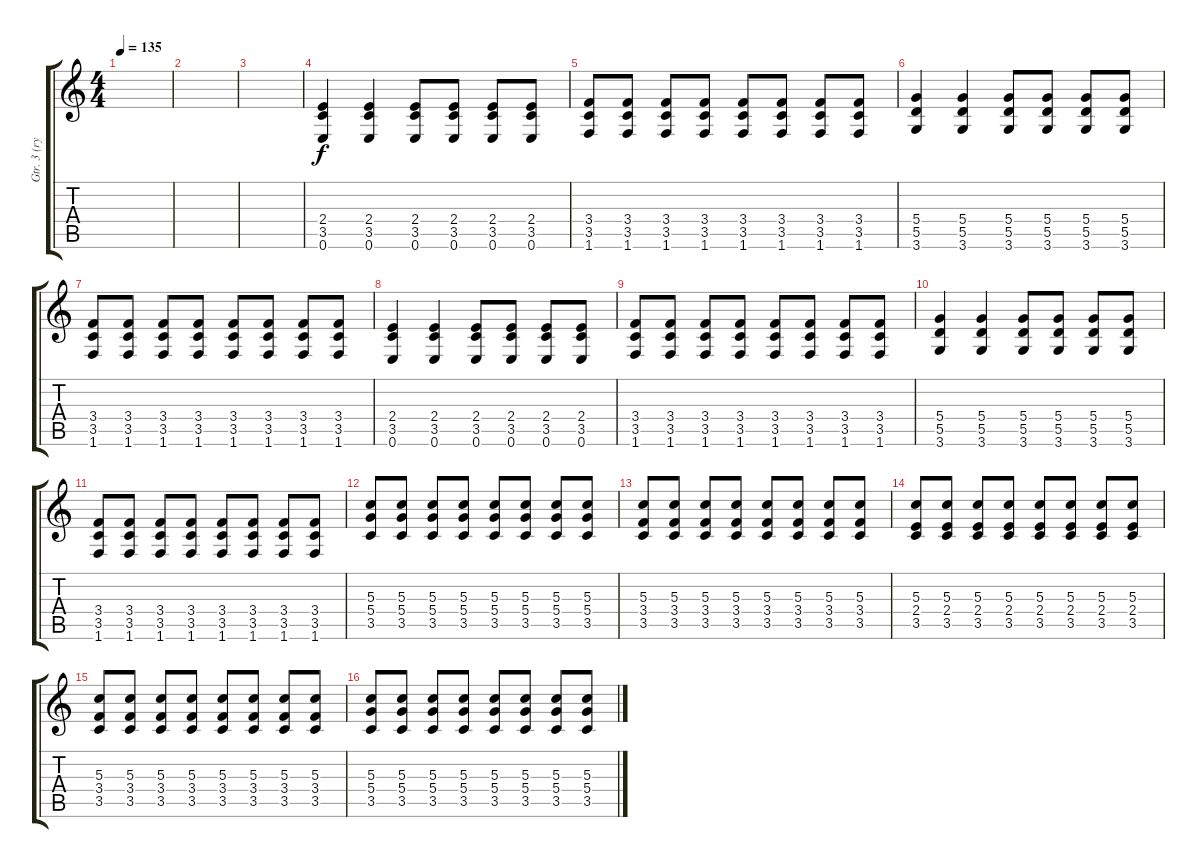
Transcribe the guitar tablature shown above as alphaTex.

\track ("Gtr. 3 (ryan mendez)" "Gtr. 3 (ry") {instrument acousticguitarsteel}
\staff {score tabs}
\tuning (E4 B3 G3 D3 A2 E2) {hide}
\ts (4 4)
\tempo 135
\clef g2
\ks c
|
|
|
(2.4 3.5 0.6).4 (2.4 3.5 0.6).4 (2.4 3.5 0.6).8 (2.4 3.5 0.6).8 (2.4 3.5 0.6).8 (2.4 3.5 0.6).8 |
(3.4 3.5 1.6).8 (3.4 3.5 1.6).8 (3.4 3.5 1.6).8 (3.4 3.5 1.6).8 (3.4 3.5 1.6).8 (3.4 3.5 1.6).8 (3.4 3.5 1.6).8 (3.4 3.5 1.6).8 |
(5.4 5.5 3.6).4 (5.4 5.5 3.6).4 (5.4 5.5 3.6).8 (5.4 5.5 3.6).8 (5.4 5.5 3.6).8 (5.4 5.5 3.6).8 |
(3.4 3.5 1.6).8 (3.4 3.5 1.6).8 (3.4 3.5 1.6).8 (3.4 3.5 1.6).8 (3.4 3.5 1.6).8 (3.4 3.5 1.6).8 (3.4 3.5 1.6).8 (3.4 3.5 1.6).8 |
(2.4 3.5 0.6).4 (2.4 3.5 0.6).4 (2.4 3.5 0.6).8 (2.4 3.5 0.6).8 (2.4 3.5 0.6).8 (2.4 3.5 0.6).8 |
(3.4 3.5 1.6).8 (3.4 3.5 1.6).8 (3.4 3.5 1.6).8 (3.4 3.5 1.6).8 (3.4 3.5 1.6).8 (3.4 3.5 1.6).8 (3.4 3.5 1.6).8 (3.4 3.5 1.6).8 |
(5.4 5.5 3.6).4 (5.4 5.5 3.6).4 (5.4 5.5 3.6).8 (5.4 5.5 3.6).8 (5.4 5.5 3.6).8 (5.4 5.5 3.6).8 |
(3.4 3.5 1.6).8 (3.4 3.5 1.6).8 (3.4 3.5 1.6).8 (3.4 3.5 1.6).8 (3.4 3.5 1.6).8 (3.4 3.5 1.6).8 (3.4 3.5 1.6).8 (3.4 3.5 1.6).8 |
(5.3 5.4 3.5).8 (5.3 5.4 3.5).8 (5.3 5.4 3.5).8 (5.3 5.4 3.5).8 (5.3 5.4 3.5).8 (5.3 5.4 3.5).8 (5.3 5.4 3.5).8 (5.3 5.4 3.5).8 |
(5.3 3.4 3.5).8 (5.3 3.4 3.5).8 (5.3 3.4 3.5).8 (5.3 3.4 3.5).8 (5.3 3.4 3.5).8 (5.3 3.4 3.5).8 (5.3 3.4 3.5).8 (5.3 3.4 3.5).8 |
(5.3 2.4 3.5).8 (5.3 2.4 3.5).8 (5.3 2.4 3.5).8 (5.3 2.4 3.5).8 (5.3 2.4 3.5).8 (5.3 2.4 3.5).8 (5.3 2.4 3.5).8 (5.3 2.4 3.5).8 |
(5.3 3.4 3.5).8 (5.3 3.4 3.5).8 (5.3 3.4 3.5).8 (5.3 3.4 3.5).8 (5.3 3.4 3.5).8 (5.3 3.4 3.5).8 (5.3 3.4 3.5).8 (5.3 3.4 3.5).8 |
(5.3 5.4 3.5).8 (5.3 5.4 3.5).8 (5.3 5.4 3.5).8 (5.3 5.4 3.5).8 (5.3 5.4 3.5).8 (5.3 5.4 3.5).8 (5.3 5.4 3.5).8 (5.3 5.4 3.5).8
